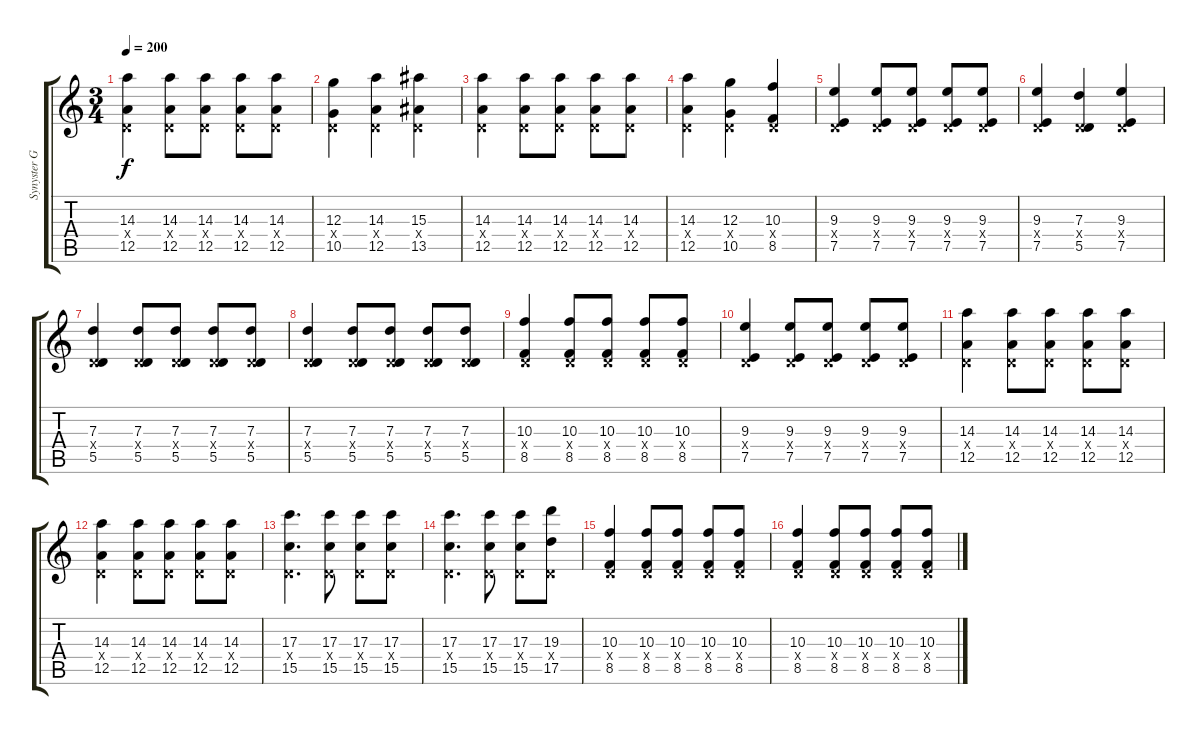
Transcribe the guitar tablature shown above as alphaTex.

\track ("Synyster Gates" "Synyster G") {instrument distortionguitar}
\staff {score tabs}
\tuning (E4 B3 G3 D3 A2 D2) {hide}
\ts (3 4)
\tempo 200
\clef g2
\ks c
(14.3 0.4{x} 12.5).4{dy f} (14.3 0.4{x} 12.5).8 (14.3 0.4{x} 12.5).8 (14.3 0.4{x} 12.5).8 (14.3 0.4{x} 12.5).8 |
(12.3 0.4{x} 10.5).4 (14.3 0.4{x} 12.5).4 (15.3 0.4{x} 13.5).4 |
(14.3 0.4{x} 12.5).4 (14.3 0.4{x} 12.5).8 (14.3 0.4{x} 12.5).8 (14.3 0.4{x} 12.5).8 (14.3 0.4{x} 12.5).8 |
(14.3 0.4{x} 12.5).4 (12.3 0.4{x} 10.5).4 (10.3 0.4{x} 8.5).4 |
(9.3 0.4{x} 7.5).4 (9.3 0.4{x} 7.5).8 (9.3 0.4{x} 7.5).8 (9.3 0.4{x} 7.5).8{volume 10} (9.3 0.4{x} 7.5).8 |
(9.3 0.4{x} 7.5).4 (7.3 0.4{x} 5.5).4 (9.3 0.4{x} 7.5).4 |
(7.3 0.4{x} 5.5).4 (7.3 0.4{x} 5.5).8 (7.3 0.4{x} 5.5).8 (7.3 0.4{x} 5.5).8 (7.3 0.4{x} 5.5).8 |
(7.3 0.4{x} 5.5).4 (7.3 0.4{x} 5.5).8 (7.3 0.4{x} 5.5).8 (7.3 0.4{x} 5.5).8 (7.3 0.4{x} 5.5).8 |
(10.3 0.4{x} 8.5).4 (10.3 0.4{x} 8.5).8 (10.3 0.4{x} 8.5).8 (10.3 0.4{x} 8.5).8 (10.3 0.4{x} 8.5).8 |
(9.3 0.4{x} 7.5).4 (9.3 0.4{x} 7.5).8 (9.3 0.4{x} 7.5).8 (9.3 0.4{x} 7.5).8 (9.3 0.4{x} 7.5).8 |
(14.3 0.4{x} 12.5).4{volume 9} (14.3 0.4{x} 12.5).8 (14.3 0.4{x} 12.5).8 (14.3 0.4{x} 12.5).8 (14.3 0.4{x} 12.5).8 |
(14.3 0.4{x} 12.5).4 (14.3 0.4{x} 12.5).8 (14.3 0.4{x} 12.5).8 (14.3 0.4{x} 12.5).8 (14.3 0.4{x} 12.5).8 |
(17.3 0.4{x} 15.5).4{d} (17.3 0.4{x} 15.5).8 (17.3 0.4{x} 15.5).8 (17.3 0.4{x} 15.5).8 |
(17.3 0.4{x} 15.5).4{d} (17.3 0.4{x} 15.5).8 (17.3 0.4{x} 15.5).8 (19.3 0.4{x} 17.5).8 |
(10.3 0.4{x} 8.5).4 (10.3 0.4{x} 8.5).8 (10.3 0.4{x} 8.5).8 (10.3 0.4{x} 8.5).8 (10.3 0.4{x} 8.5).8 |
(10.3 0.4{x} 8.5).4 (10.3 0.4{x} 8.5).8{volume 8} (10.3 0.4{x} 8.5).8 (10.3 0.4{x} 8.5).8 (10.3 0.4{x} 8.5).8
